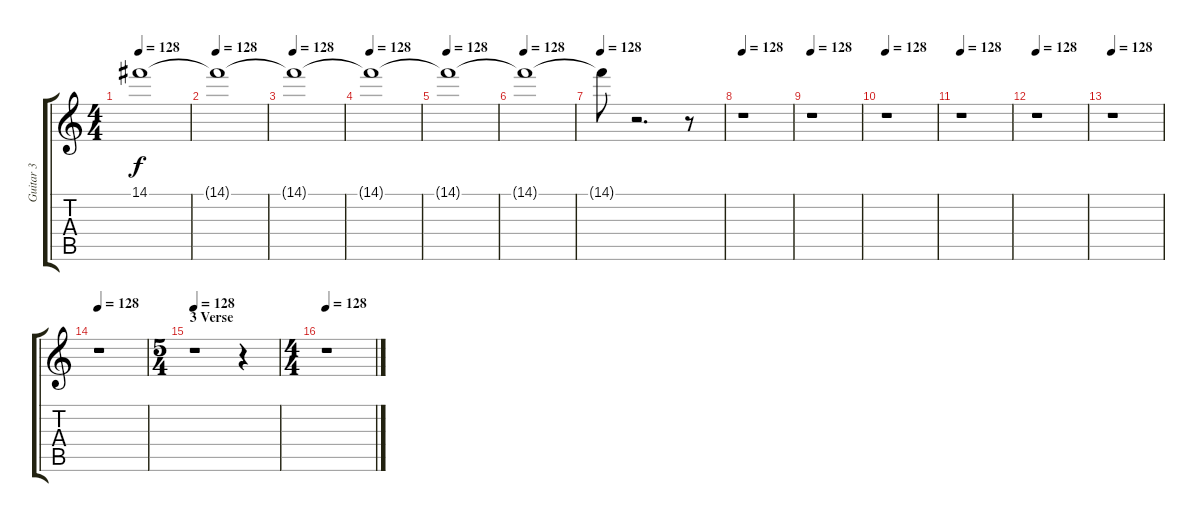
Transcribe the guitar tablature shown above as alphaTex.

\track ("Guitar 3" "Guitar 3") {instrument overdrivenguitar}
\staff {score tabs}
\tuning (E4 B3 G3 D3 A2 E2) {hide}
\ts (4 4)
\tempo 128
\clef g2
\ks c
14.1{t}.1{dy f} |
\tempo 128
14.1{t}.1{volume 7} |
\tempo 128
14.1{t}.1 |
\tempo 128
14.1{t}.1 |
\tempo 128
14.1{t}.1 |
\tempo 128
14.1{t}.1 |
\tempo 128
14.1{t}.8 r.2{d} r.8 |
\tempo 128
r.1 |
\tempo 128
r.1 |
\tempo 128
r.1 |
\tempo 128
r.1 |
\tempo 128
r.1 |
\tempo 128
r.1 |
\tempo 128
r.1 |
\ts (5 4)
\section ("" "3 Verse")
\tempo 128
r.1 r.4 |
\ts (4 4)
\tempo 128
r.1
